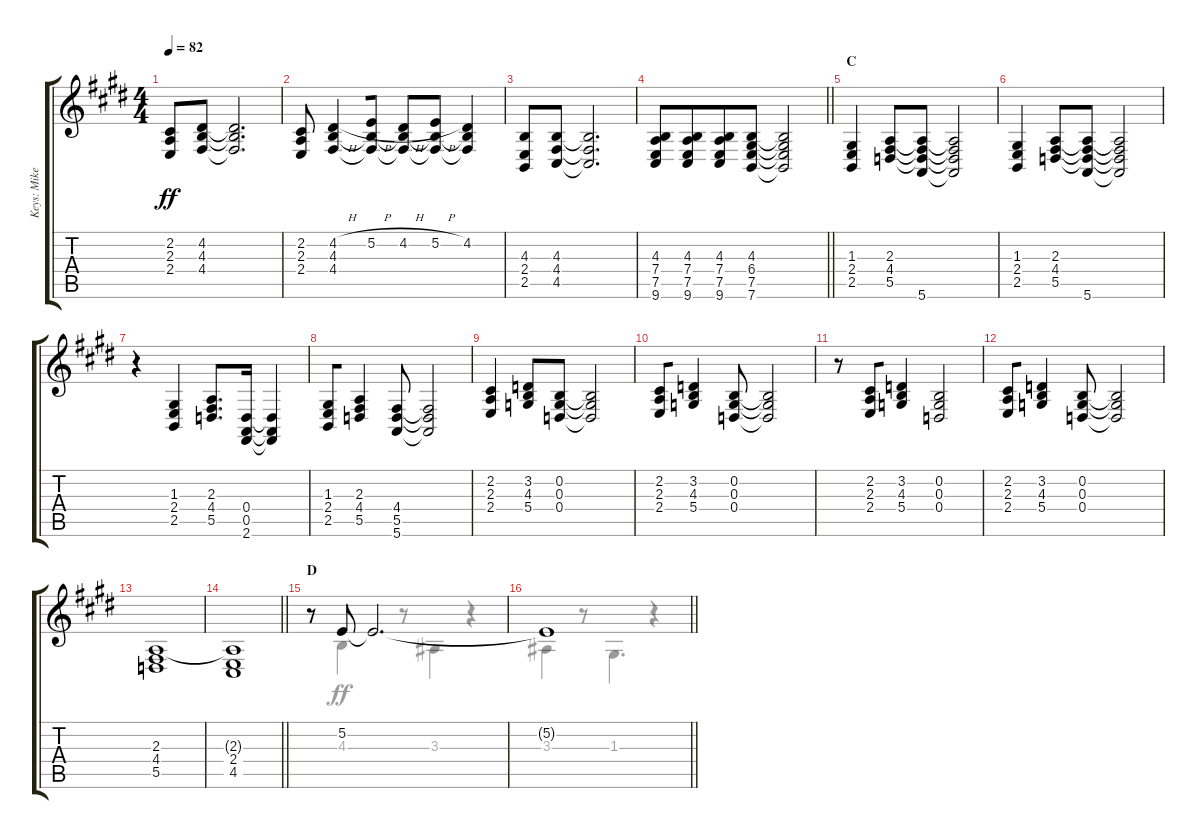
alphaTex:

\track ("Keys: Mike" "Keys: Mike") {instrument pad1newage}
\staff {score tabs}
\tuning (E4 B3 G3 D3 A2 E2) {hide}
\voice
\ts (4 4)
\tempo 82
\clef g2
\ks e
(2.2 2.3 2.4).8{dy ff} (4.2 4.3 4.4).8{beam merge} (4.2{t} 4.3{t} 4.4{t}).2{d} |
(2.2 2.3 2.4).8 (4.2{h} 4.3 4.4).4{beam merge} (5.2{h} 4.3{t} 4.4{t}).8 (4.2{h} 4.3{t} 4.4{t}).8 (5.2{h} 4.3{t} 4.4{t}).8{beam merge} (4.2 4.3{t} 4.4{t}).4 |
(4.3 2.4 2.5).8 (4.3 4.4 4.5).8{beam merge} (4.3{t} 4.4{t} 4.5{t}).2{d} |
\barLineRight lightlight
(4.3 7.4 7.5 9.6).8 (4.3 7.4 7.5 9.6).8{beam merge} (4.3 7.4 7.5 9.6).8{beam merge} (4.3 6.4 7.5 7.6).8{beam merge} (4.3{t} 6.4{t} 7.5{t} 7.6{t}).2 |
\section ("" "C")
(1.3 2.4 2.5).4{beam merge} (2.3 4.4 5.5).8 (2.3{t} 4.4{t} 5.5{t} 5.6).8 (2.3{t} 4.4{t} 5.5{t} 5.6{t}).2 |
(1.3 2.4 2.5).4{beam merge} (2.3 4.4 5.5).8 (2.3{t} 4.4{t} 5.5{t} 5.6).8 (2.3{t} 4.4{t} 5.5{t} 5.6{t}).2 |
r.4 (1.3 2.4 2.5).4{beam merge} (2.3 4.4 5.5).8{d} (0.4 0.5 2.6).16 (0.4{t} 0.5{t} 2.6{t}).4 |
(1.3 2.4 2.5).8{beam merge} (2.3 4.4 5.5).4 (4.4 5.5 5.6).8 (4.4{t} 5.5{t} 5.6{t}).2 |
(2.2 2.3 2.4).4{beam merge} (3.2 4.3 5.4).8 (0.2 0.3 0.4).8 (0.2{t} 0.3{t} 0.4{t}).2 |
(2.2 2.3 2.4).8{beam merge} (3.2 4.3 5.4).4 (0.2 0.3 0.4).8 (0.2{t} 0.3{t} 0.4{t}).2 |
r.8 (2.2 2.3 2.4).8{beam merge} (3.2 4.3 5.4).4 (0.2 0.3 0.4).2 |
(2.2 2.3 2.4).8{beam merge} (3.2 4.3 5.4).4 (0.2 0.3 0.4).8 (0.2{t} 0.3{t} 0.4{t}).2 |
(2.3 4.4 5.5).1 |
\barLineRight lightlight
(2.3{t} 2.4 4.5).1 |
\section ("" "D")
r.8 5.2.8 5.2{t}.2{d} |
\barLineRight lightlight
5.2{t}.1
\voice
\clef g2
\ottava regular
\simile none
\ks e
|
|
|
\barLineRight lightlight
|
|
|
|
|
|
|
|
|
|
\barLineRight lightlight
|
r.8 4.3.4 r.8 3.3.4 r.4 |
\barLineRight lightlight
3.3.4 r.8 1.3.4{d} r.4
